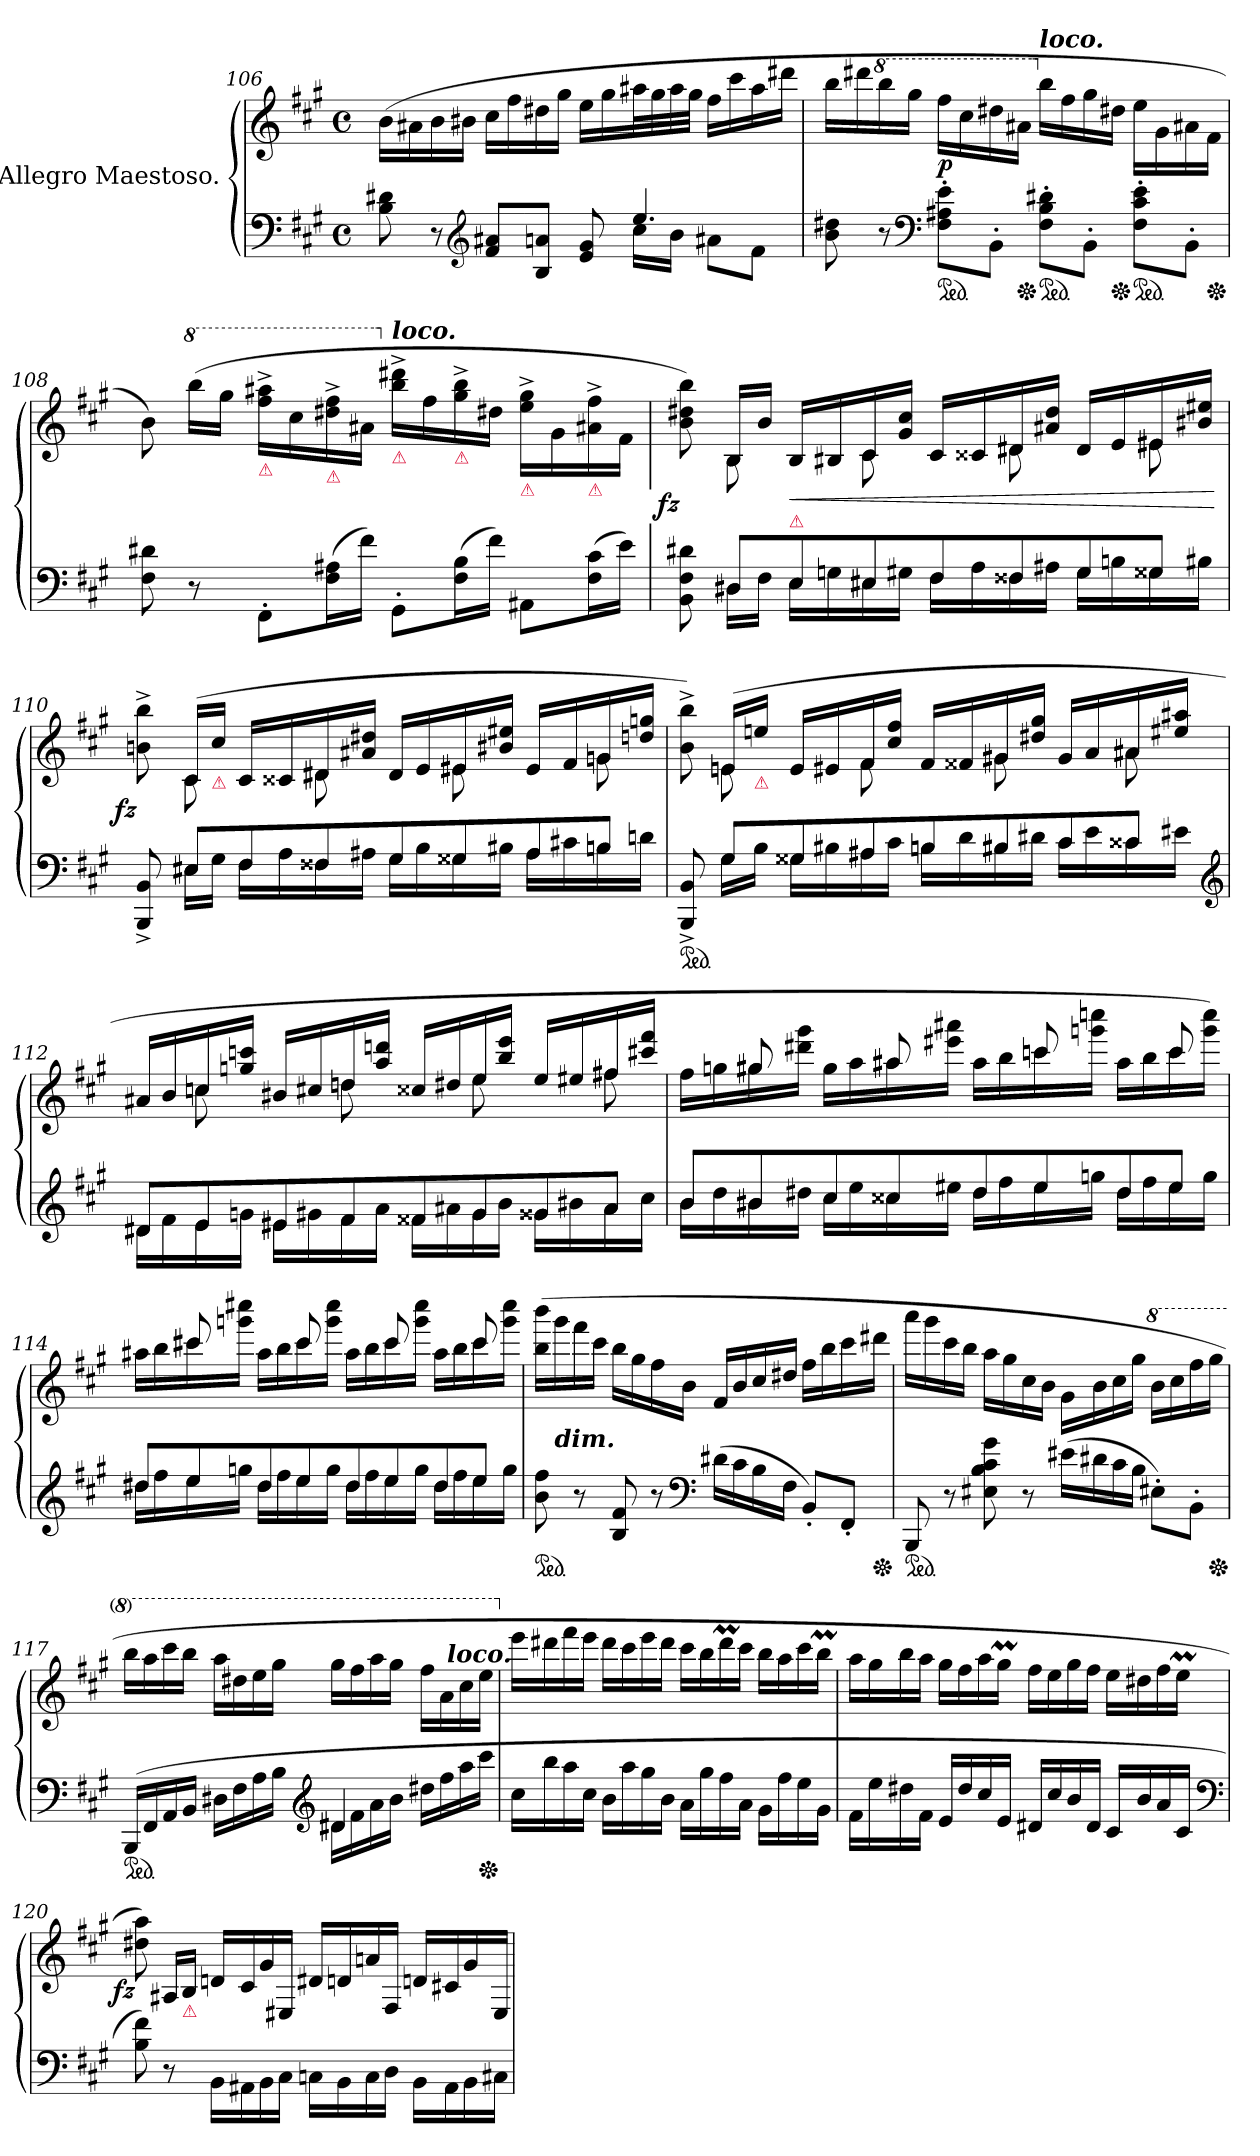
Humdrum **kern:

**kern	**kern	**dynam
*part1	*part1	*part1
*staff2	*staff1	*staff1/2
*I"Allegro Maestoso.	*	*
*clefF4	*clefG2	*
*k[f#c#g#]	*k[f#c#g#]	*
*M4/4	*M4/4	*
*met(c)	*met(c)	*
=106	=106	=106
*^	*	*
8B 8d#X	2ryy	(>16b\LL	.
.	.	16a#X\	.
8r	.	16b\	.
.	.	16b#X\JJ	.
*clefG2	*	*	*
8f# 8a#XL	.	16cc#LL	.
.	.	16ff#	.
8B 8anJ	.	16dd#X	.
.	.	16gg#JJ	.
8e 8g#	8ryy	16eeLL	.
.	.	16gg#	.
4.ee	16cc#LL	32aa#XL	.
.	.	32gg#	.
.	16bJJ	32aa#	.
.	.	32gg#JJJ	.
.	8a#XL	16ff#LL	.
.	.	16ccc#	.
.	8f#J	16aa#	.
.	.	16ddd#XJJ	.
*v	*v	*	*
=107	=107	=107
8b 8dd#X	16bbLL	.
.	16ddd#X	.
*	*8va	*
8r	16bbb	.
.	16ggg#JJ	.
*clefF4	*	*
*ped	*	*
8F#'> 8A#X'> 8e'>L	16fff#LL	p
.	16ccc#	.
8BB'>J	16ddd#	.
*Xped	*	*
.	16aa#XJJ	.
*	*X8va	*
!	!LO:TX:a:Bi:t=loco.	!
*ped	*	*
8F#'> 8B'> 8d#X'>L	16bbLL	.
.	16ff#	.
8BB'>J	16gg#	.
*Xped	*	*
.	16dd#XJJ	.
*ped	*	*
8F#'> 8c#'> 8e'>L	16ee\LL	.
.	16g#\	.
8BB'>J	16a#X\	.
*Xped	*	*
.	16f#\JJ	.
=108	=108	=108
8F# 8d#X	8b)	.
*	*8va	*
8r	(>16bbbLL	.
.	16ggg#JJ	.
!	!LO:TX:b:color=crimson:t=⚠	!
8FF#'>L	16fff#^< 16aaa#X^<LL	.
.	16ccc#	.
!	!LO:TX:b:color=crimson:t=⚠	!
(>16F# 16A#XL	16ddd#X^< 16fff#^<	.
16f#JJ)	16aa#XJJ	.
*	*X8va	*
!	!LO:TX:a:Bi:t=loco.	!
!	!LO:TX:b:color=crimson:t=⚠	!
8GG#'>L	16bb^< 16ddd#X^<LL	.
.	16ff#	.
!	!LO:TX:b:color=crimson:t=⚠	!
(>16F# 16BL	16gg#^< 16bb^<	.
16f#JJ)	16dd#XJJ	.
!	!LO:TX:b:color=crimson:t=⚠	!
8AA#XL	16ee^< 16gg#^<LL	.
.	16g#	.
!	!LO:TX:b:color=crimson:t=⚠	!
(>16F# 16c#L	16a#X^< 16ff#^<	.
16eJJ)	16f#JJ	.
=109	=109	=109
*^	*^	*
!	!	!	!	!LO:DY:rj
8BB 8F# 8d#X	8ryy	8b 8dd#X 8bb)	8ryy	fz
8D#XL	16D#XLL	16BLL	8B	.
.	16F#JJ	16bJJ	.	.
!	!	!LO:TX:b:Bi:color=crimson:t=⚠	!	!
!	!	!	!	!LO:HP:b
8E	16ELL	16BLL	8ryy	<
.	16Gn	16B#X	.	.
8E#X	16E#X	16c#	8c#	.
.	16G#XJJ	16g# 16cc#JJ	.	.
8F#	16F#LL	16c#LL	8ryy	.
.	16A	16c##X	.	.
8F##X	16F##X	16d#X	8d#X	.
.	16A#XJJ	16a#X 16dd#JJ	.	.
8G#	16G#LL	16d#LL	8ryy	.
.	16Bn	16e	.	.
8G##XJ	16G##X	16e#X	8e#X	.
.	16B#XJJ	16b#X 16ee#XJJ	.	.
*v	*v	*	*	*
*	*v	*v	*
.	.	[
=110	=110	=110
*^	*^	*
!	!	!	!	!LO:DY:rj
8BBB^> 8BB^>	8ryy	8bn^> 8bb^>	8ryy	fz
8E#XL	16E#XLL	(>16c#LL	8c#	.
!	!	!LO:TX:b:Bi:color=crimson:t=⚠	!	!
.	16G#JJ	16cc#JJ	.	.
8F#	16F#LL	16c#LL	8ryy	.
.	16A	16c##X	.	.
8F##X	16F##X	16d#X	8d#X	.
.	16A#XJJ	16a#X 16dd#XJJ	.	.
8G#	16G#LL	16d#LL	8ryy	.
.	16B	16e	.	.
8G##X	16G##X	16e#X	8e#X	.
.	16B#XJJ	16b#X 16ee#XJJ	.	.
8A#	16A#LL	16e#LL	8ryy	.
.	16c#X	16f#	.	.
8BnJ	16Bn	16gn	8gn	.
.	16dnJJ	16ddn 16ggnJJ	.	.
=111	=111	=111	=111	=111
!LO:TX:b:color=crimson:t=⚠	!	!	!	!
*ped	*	*	*	*
8BBB^> 8BB^>	8ryy	8b^> 8bb^>)	8ryy	fz fz
8G#L	16G#LL	(>16enLL	8en	.
!	!	!LO:TX:b:Bi:color=crimson:t=⚠	!	!
.	16BJJ	16eenJJ	.	.
8G##X	16G##XLL	16eLL	8ryy	.
.	16B#X	16e#X	.	.
8A#X	16A#X	16f#	8f#	.
.	16c#JJ	16cc# 16ff#JJ	.	.
8Bn	16BnLL	16f#LL	8ryy	.
.	16d	16f##X	.	.
8B#X	16B#X	16g#X	8g#X	.
.	16d#XJJ	16dd#X 16gg#JJ	.	.
8c#	16c#LL	16g#LL	8ryy	.
.	16e	16a	.	.
8c##XJ	16c##X	16a#X	8a#X	.
.	16e#XJJ	16ee#X 16aa#XJJ	.	.
*clefG2	*	*	*	*
=112	=112	=112	=112	=112
8d#XL	16d#XLL	16a#XLL	8ryy	.
.	16f#	16b	.	.
8e	16e	16ccn	8ccn	.
.	16gnJJ	16ggn 16cccnJJ	.	.
8e#X	16e#XLL	16b#XLL	8ryy	.
.	16g#X	16cc#X	.	.
8f#	16f#	16ddn	8ddn	.
.	16aJJ	16aa 16dddnJJ	.	.
8f##X	16f##XLL	16cc##XLL	8ryy	.
.	16a#X	16dd#X	.	.
8g#	16g#	16ee	8ee	.
.	16bJJ	16bb 16eeeJJ	.	.
8g##X	16g##XLL	16eeLL	8ryy	.
.	16b#X	16ee#X	.	.
8a#J	16a#	16ff#X	8ff#X	.
.	16cc#JJ	16ccc#X 16fff#JJ	.	.
=113	=113	=113	=113	=113
8bL	16bLL	16ff#\LL	8ryy	.
.	16dd	16ggn	.	.
8b#X	16b#X	16gg#X	8gg#X/	.
.	16dd#XJJ	16ddd#X 16ggg#JJ	.	.
8cc#	16cc#LL	16gg#\LL	8ryy	.
.	16ee	16aa	.	.
8cc##X	16cc##X	16aa#X	8aa#X/	.
.	16ee#XJJ	16eee#X 16aaa#XJJ	.	.
8dd#	16dd#LL	16aa#\LL	8ryy	.
.	16ff#	16bb	.	.
8ee#	16ee#	16cccn	8cccn/	.
.	16ggnJJ	16gggn 16ccccnJJ	.	.
8dd#	16dd#LL	16aa#\LL	8ryy	.
.	16ff#	16bb	.	.
8ee#J	16ee#	16ccc	8ccc/	.
.	16ggJJ	16ggg 16ccccJJ)	.	.
=114	=114	=114	=114	=114
8dd#XL	16dd#XLL	16aa#X\LL	8ryy	.
.	16ff#	16bb	.	.
8ee	16ee	16ccc#X	8ccc#X/	.
.	16ggnJJ	16gggn 16cccc#XJJ	.	.
8dd#	16dd#LL	16aa#\LL	8ryy	.
.	16ff#	16bb	.	.
8ee	16ee	16ccc#	8ccc#/	.
.	16ggJJ	16ggg 16cccc#JJ	.	.
8dd#	16dd#LL	16aa#\LL	8ryy	.
.	16ff#	16bb	.	.
8ee	16ee	16ccc#	8ccc#/	.
.	16ggJJ	16ggg 16cccc#JJ	.	.
8dd#	16dd#LL	16aa#\LL	8ryy	.
.	16ff#	16bb	.	.
8eeJ	16ee	16ccc#	8ccc#/	.
.	16ggJJ	16ggg 16cccc#JJ	.	.
*v	*v	*	*	*
*	*v	*v	*
=115	=115	=115
*ped	*	*
8b 8ff#	(>16bb 16bbbLL	.
!	!LO:TX:c:Bi:t=dim.	!
.	16ggg#	.
8r	16fff#	.
.	16ccc#JJ	.
8B 8f#	16bbLL	.
.	16gg#	.
8r	16ff#	.
.	16bJJ	.
*clefF4	*	*
(>16d#XLL	16f#/LL	.
16c#	16b	.
16B	16cc#	.
16F#JJ	16dd#XJJ	.
8BB'<L)	16ff#LL	.
.	16bb	.
8FF#'<J	16ccc#	.
*Xped	*	*
.	16ddd#XJJ	.
=116	=116	=116
*ped	*	*
8BBB	16aaaLL	.
.	16ggg#	.
8r	16ccc#	.
.	16bbJJ	.
8E#X 8B 8c# 8g#	16aaLL	.
.	16gg#	.
8r	16cc#	.
.	16bJJ	.
(>16e#XLL	16g#LL	.
16d#X	16b	.
16c#	16cc#	.
16BJJ	16gg#JJ	.
*	*8va	*
8E#X'>\L)	16bbLL	.
.	16ccc#	.
8BB'>\J	16fff#	.
*Xped	*	*
.	16ggg#JJ	.
=117	=117	=117
*^	*	*
*ped	*	*	*
(>16BBBLL	2ryy	16bbbLL	.
16FF#	.	16aaa	.
16AA	.	16cccc#	.
16BBJJ	.	16bbbJJ	.
16D#XLL	.	16aaaLL	.
16F#	.	16ddd#X	.
16A	.	16eee	.
16BJJ	.	16ggg#JJ	.
*clefG2	*	*	*
16d#X\LL	4d#X/	16ggg#LL	.
16f#	.	16fff#	.
16a	.	16aaa	.
16bJJ	.	16ggg#JJ	.
16dd#XLL	4ryy	16fff#LL	.
16ff#	.	16aa	.
16aa	.	16ccc#	.
*Xped	*	*	*
16ccc#JJ	.	16eeeJJ	.
*v	*v	*	*
=118	=118	=118
*	*X8va	*
!	!LO:TX:a:Bi:rj:t=loco.	!
16cc#LL	16eeeLL	.
16bb	16ddd#X	.
16aa	16fff#	.
16cc#JJ	16eeeJJ	.
16bLL	16ddd#LL	.
16aa	16ccc#	.
16gg#	16eee	.
16bJJ	16ddd#JJ	.
16aLL	16ccc#LL	.
16gg#	16bb	.
16ff#	16ddd#m	.
16aJJ	16ccc#JJ	.
16g#LL	16bbLL	.
16ff#	16aa	.
16ee	16ccc#	.
16g#JJ	16bbMJJ	.
=119	=119	=119
16f#\LL	16aaLL	.
16ee\	16gg#	.
16dd#X\	16bb	.
16f#\JJ	16aaJJ	.
16eLL	16gg#LL	.
16dd#	16ff#	.
16cc#	16aa	.
16eJJ	16gg#mJJ	.
16d#XLL	16ff#LL	.
16cc#	16ee	.
16b	16gg#	.
16d#JJ	16ff#JJ	.
16c#LL	16eeLL	.
16b	16dd#X	.
16a	16ff#	.
16c#JJ	16eeMJJ	.
*clefF4	*	*
=120	=120	=120
!	!	!LO:DY:rj
8B 8f#)	8dd#X 8aa)	fz
8r	16A#XLL	.
!	!LO:TX:b:Bi:color=crimson:t=⚠	!
.	16BJJ	.
16BB\LL	16dnLL	.
16AA#X	16c#	.
16BB	16g#	.
16C#JJ	16E#XJJ	.
16Cn\LL	16d#XLL	.
16BB	16dn	.
16C	16an	.
16D\JJ	16F#/JJ	.
16BB\LL	16dnLL	.
16AA#	16c#X	.
16BB	16g#	.
16C#X\JJ	16E#/JJ	.
=	=	=
*-	*-	*-
